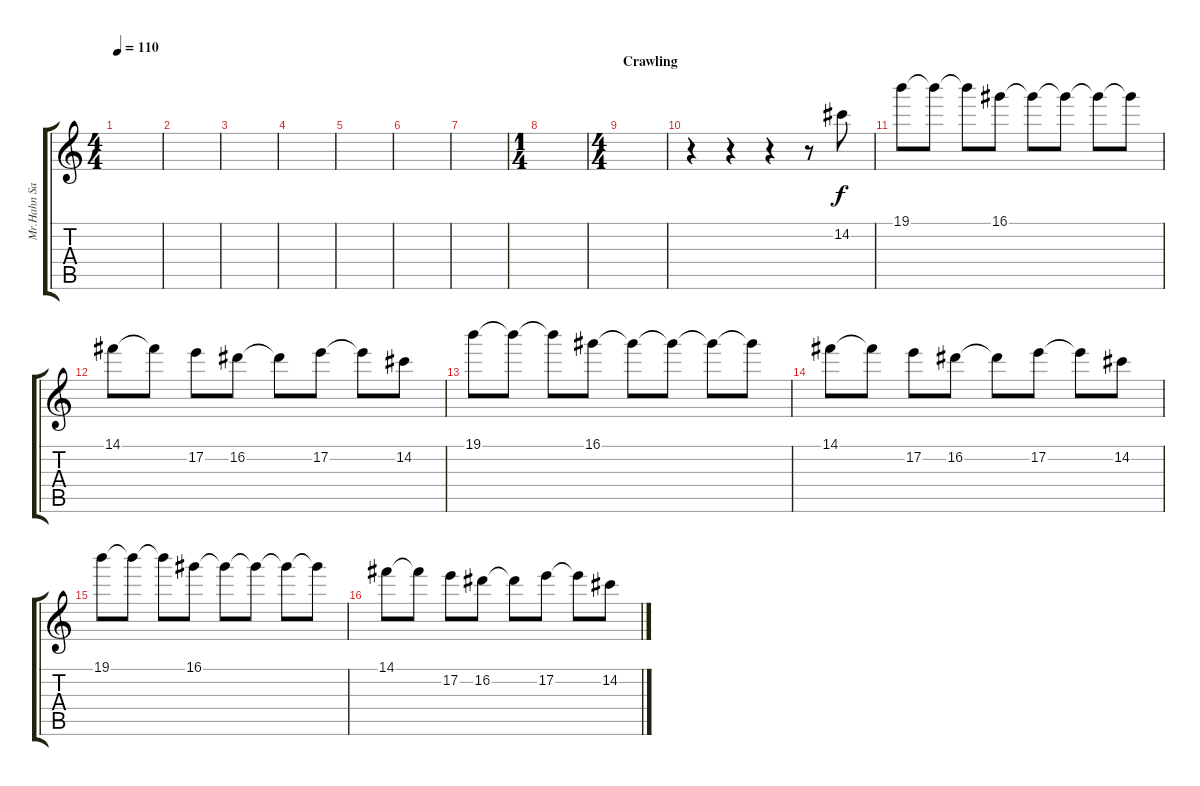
\track ("Mr.Hahn Sampler6" "Mr.Hahn Sa") {instrument acousticguitarsteel}
\staff {score tabs}
\tuning (E4 B3 G3 D3 A2 E2) {hide}
\ts (4 4)
\tempo 110
\clef g2
\ks c
|
|
|
|
|
|
|
\ts (1 4)
|
\ts (4 4)
\section ("" "Crawling")
|
r.4 r.4 r.4 r.8 14.2.8 |
19.1.8 19.1{t}.8 19.1{t}.8 16.1.8 16.1{t}.8 16.1{t}.8 16.1{t}.8 16.1{t}.8 |
14.1.8 14.1{t}.8 17.2.8 16.2.8 16.2{t}.8 17.2.8 17.2{t}.8 14.2.8 |
19.1.8 19.1{t}.8 19.1{t}.8 16.1.8 16.1{t}.8 16.1{t}.8 16.1{t}.8 16.1{t}.8 |
14.1.8 14.1{t}.8 17.2.8 16.2.8 16.2{t}.8 17.2.8 17.2{t}.8 14.2.8 |
19.1.8 19.1{t}.8 19.1{t}.8 16.1.8 16.1{t}.8 16.1{t}.8 16.1{t}.8 16.1{t}.8 |
14.1.8 14.1{t}.8 17.2.8 16.2.8 16.2{t}.8 17.2.8 17.2{t}.8 14.2.8
